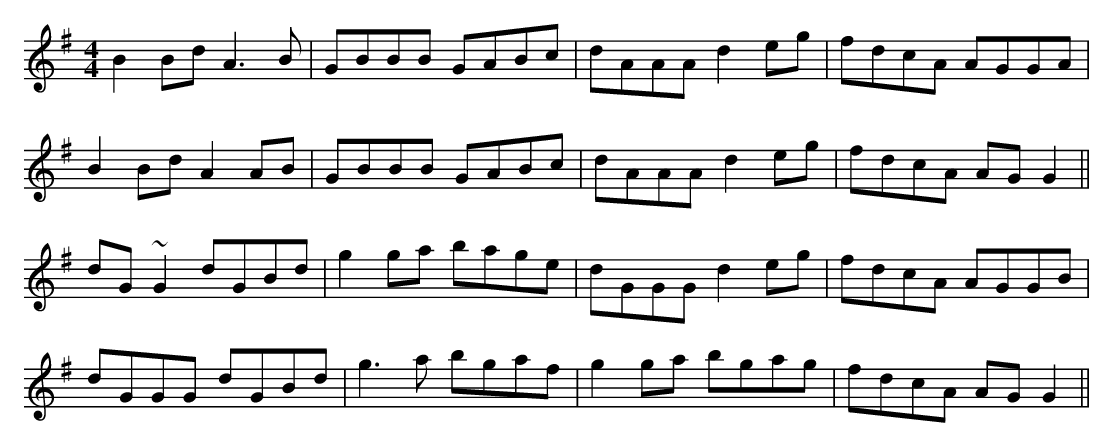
X:1
M:4/4
K:G
B2 Bd A3 B|GBBB GABc|dAAA d2 eg|fdcA AGGA|
B2 Bd A2 AB|GBBB GABc|dAAA d2 eg|fdcA AGG2||
dG ~G2 dGBd|g2 ga bage|dGGG d2 eg|fdcA AGGB|
dGGG dGBd|g3 a bgaf|g2 ga bgag|fdcA AG G2||
